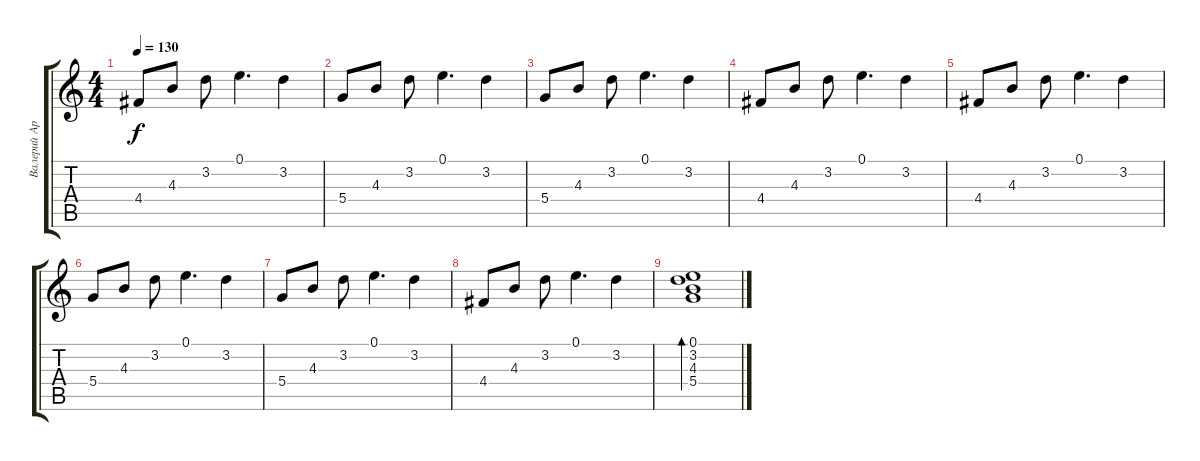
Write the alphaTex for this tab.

\track ("Валерий Аркадин" "Валерий Ар") {instrument electricguitarjazz}
\staff {score tabs}
\tuning (E4 B3 G3 D3 A2 E2) {hide}
\ts (4 4)
\tempo 130
\clef g2
\ks c
4.4.8{dy f} 4.3.8 3.2.8 0.1.4{d} 3.2.4 |
5.4.8 4.3.8 3.2.8 0.1.4{d} 3.2.4 |
5.4.8 4.3.8 3.2.8 0.1.4{d} 3.2.4 |
4.4.8 4.3.8 3.2.8 0.1.4{d} 3.2.4 |
4.4.8 4.3.8 3.2.8 0.1.4{d} 3.2.4 |
5.4.8 4.3.8 3.2.8 0.1.4{d} 3.2.4 |
5.4.8 4.3.8 3.2.8 0.1.4{d} 3.2.4 |
4.4.8 4.3.8 3.2.8 0.1.4{d} 3.2.4 |
(0.1 3.2 4.3 5.4).1{bd 480}
